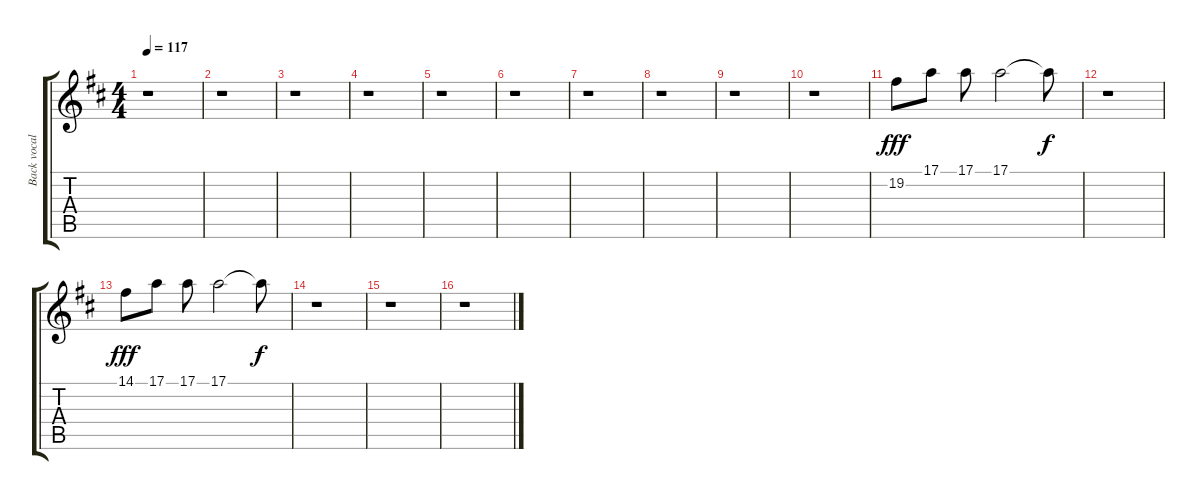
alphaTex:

\track ("Back vocals" "Back vocal") {instrument stringensemble1}
\staff {score tabs}
\tuning (E4 B3 G3 D3 A2 E2) {hide}
\ts (4 4)
\tempo 117
\clef g2
\ks d
r.1{dy fff} |
r.1 |
r.1 |
r.1 |
r.1 |
r.1 |
r.1 |
r.1 |
r.1 |
r.1 |
19.2.8 17.1.8 17.1.8 17.1.2 17.1{t}.8{dy f} |
r.1 |
14.1.8{dy fff} 17.1.8 17.1.8 17.1.2 17.1{t}.8{dy f} |
r.1 |
r.1 |
r.1
